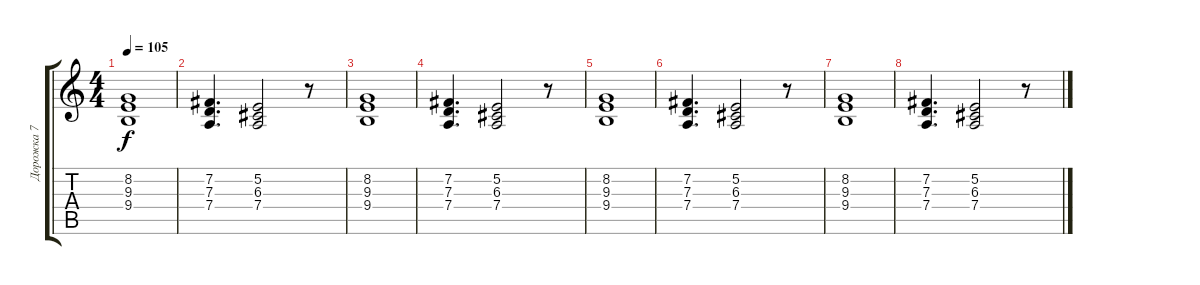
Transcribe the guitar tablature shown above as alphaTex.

\track ("Дорожка 7" "Дорожка 7") {instrument acousticgrandpiano}
\staff {score tabs}
\tuning (E4 B3 G3 D3 A2 E2) {hide}
\ts (4 4)
\tempo 105
\clef g2
\ks c
(8.2 9.3 9.4).1{dy f} |
(7.2 7.3 7.4).4{d} (5.2 6.3 7.4).2 r.8 |
(8.2 9.3 9.4).1 |
(7.2 7.3 7.4).4{d} (5.2 6.3 7.4).2 r.8 |
(8.2 9.3 9.4).1 |
(7.2 7.3 7.4).4{d} (5.2 6.3 7.4).2 r.8 |
(8.2 9.3 9.4).1 |
(7.2 7.3 7.4).4{d} (5.2 6.3 7.4).2 r.8
